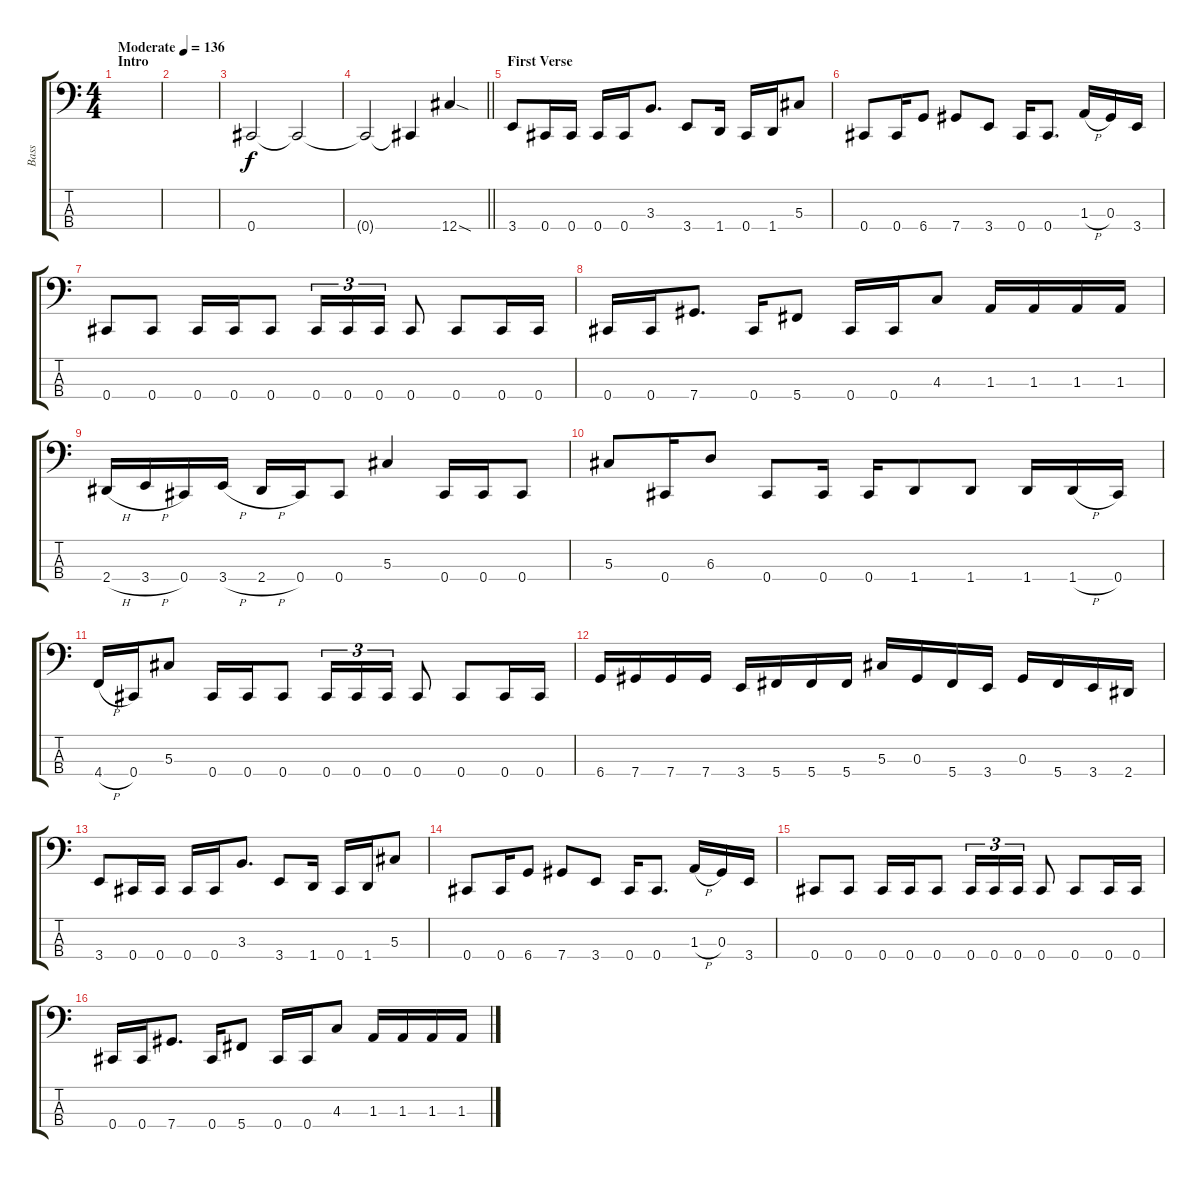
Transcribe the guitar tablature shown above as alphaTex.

\track ("Bass" "Bass") {instrument electricbassfinger}
\staff {score tabs}
\tuning (Gb2 Db2 Ab1 Db1) {hide}
\ts (4 4)
\section ("" "Intro")
\tempo (136 "Moderate")
\clef f4
\ks c
|
|
0.4.2{volume 0} 0.4{t}.2{volume 14} |
\barLineRight lightlight
0.4{t}.2 0.4{t}.4 12.4{sod}.4 |
\section ("" "First Verse")
3.4.8 0.4.16 0.4.16 0.4.16 0.4.16 3.3.8{d} 3.4.8 1.4.16 0.4.16 1.4.16 5.3.8 |
0.4.8 0.4.16 6.4.8 7.4.8 3.4.8 0.4.16 0.4.8{d} 1.3{h}.16 0.3.16 3.4.16 |
0.4.8 0.4.8 0.4.16 0.4.16 0.4.8 0.4.16{tu (3 2)} 0.4.16{tu (3 2)} 0.4.16{tu (3 2)} 0.4.8 0.4.8 0.4.16 0.4.16 |
0.4.16 0.4.16 7.4.8{d} 0.4.16 5.4.8 0.4.16 0.4.16 4.3.8 1.3.16 1.3.16 1.3.16 1.3.16 |
2.4{h}.16 3.4{h}.16 0.4.16 3.4{h}.16 2.4{h}.16 0.4.16 0.4.8 5.3.4 0.4.16 0.4.16 0.4.8 |
5.3.8 0.4.16 6.3.8 0.4.8 0.4.16 0.4.16 1.4.8 1.4.8 1.4.16 1.4{h}.16 0.4.16 |
4.4{h}.16 0.4.16 5.3.8 0.4.16 0.4.16 0.4.8 0.4.16{tu (3 2)} 0.4.16{tu (3 2)} 0.4.16{tu (3 2)} 0.4.8 0.4.8 0.4.16 0.4.16 |
6.4.16 7.4.16 7.4.16 7.4.16 3.4.16 5.4.16 5.4.16 5.4.16 5.3.16 0.3.16 5.4.16 3.4.16 0.3.16 5.4.16 3.4.16 2.4.16 |
3.4.8 0.4.16 0.4.16 0.4.16 0.4.16 3.3.8{d} 3.4.8 1.4.16 0.4.16 1.4.16 5.3.8 |
0.4.8 0.4.16 6.4.8 7.4.8 3.4.8 0.4.16 0.4.8{d} 1.3{h}.16 0.3.16 3.4.16 |
0.4.8 0.4.8 0.4.16 0.4.16 0.4.8 0.4.16{tu (3 2)} 0.4.16{tu (3 2)} 0.4.16{tu (3 2)} 0.4.8 0.4.8 0.4.16 0.4.16 |
0.4.16 0.4.16 7.4.8{d} 0.4.16 5.4.8 0.4.16 0.4.16 4.3.8 1.3.16 1.3.16 1.3.16 1.3.16
